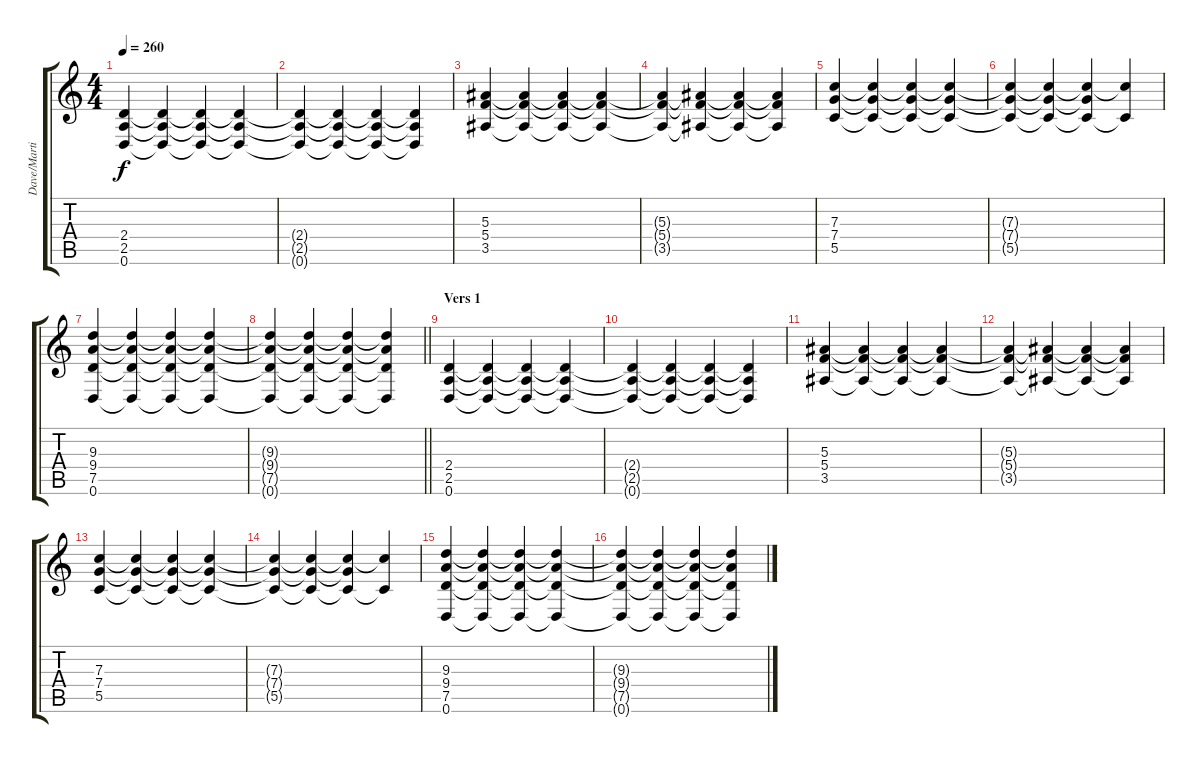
\track ("Dave/Martin Rythm guitar" "Dave/Marti") {instrument distortionguitar}
\staff {score tabs}
\tuning (D4 A3 F3 C3 G2 D2) {hide}
\ts (4 4)
\tempo 260
\clef g2
\ks c
(2.4 2.5 0.6).4{dy f} (2.4{t} 2.5{t} 0.6{t}).4 (2.4{t} 2.5{t} 0.6{t}).4 (2.4{t} 2.5{t} 0.6{t}).4 |
(2.4{t} 2.5{t} 0.6{t}).4 (2.4{t} 2.5{t} 0.6{t}).4 (2.4{t} 2.5{t} 0.6{t}).4 (2.4{t} 2.5{t} 0.6{t}).4 |
(5.3 5.4 3.5).4 (5.3{t} 5.4{t} 3.5{t}).4 (5.3{t} 5.4{t} 3.5{t}).4 (5.3{t} 5.4{t} 3.5{t}).4 |
(5.3{t} 5.4{t} 3.5{t}).4 (5.3{t} 5.4{t} 3.5{t}).4 (5.3{t} 5.4{t} 3.5{t}).4 (5.3{t} 5.4{t} 3.5{t}).4 |
(7.3 7.4 5.5).4 (7.3{t} 7.4{t} 5.5{t}).4 (7.3{t} 7.4{t} 5.5{t}).4 (7.3{t} 7.4{t} 5.5{t}).4 |
(7.3{t} 7.4{t} 5.5{t}).4 (7.3{t} 7.4{t} 5.5{t}).4 (7.3{t} 7.4{t} 5.5{t}).4 (7.3{t} 5.5{t}).4 |
(9.3 9.4 7.5 0.6).4 (9.3{t} 9.4{t} 7.5{t} 0.6{t}).4 (9.3{t} 9.4{t} 7.5{t} 0.6{t}).4 (9.3{t} 9.4{t} 7.5{t} 0.6{t}).4 |
\barLineRight lightlight
(9.3{t} 9.4{t} 7.5{t} 0.6{t}).4 (9.3{t} 9.4{t} 7.5{t} 0.6{t}).4 (9.3{t} 9.4{t} 7.5{t} 0.6{t}).4 (9.3{t} 9.4{t} 7.5{t} 0.6{t}).4 |
\section ("" "Vers 1")
(2.4 2.5 0.6).4 (2.4{t} 2.5{t} 0.6{t}).4 (2.4{t} 2.5{t} 0.6{t}).4 (2.4{t} 2.5{t} 0.6{t}).4 |
(2.4{t} 2.5{t} 0.6{t}).4 (2.4{t} 2.5{t} 0.6{t}).4 (2.4{t} 2.5{t} 0.6{t}).4 (2.4{t} 2.5{t} 0.6{t}).4 |
(5.3 5.4 3.5).4 (5.3{t} 5.4{t} 3.5{t}).4 (5.3{t} 5.4{t} 3.5{t}).4 (5.3{t} 5.4{t} 3.5{t}).4 |
(5.3{t} 5.4{t} 3.5{t}).4 (5.3{t} 5.4{t} 3.5{t}).4 (5.3{t} 5.4{t} 3.5{t}).4 (5.3{t} 5.4{t} 3.5{t}).4 |
(7.3 7.4 5.5).4 (7.3{t} 7.4{t} 5.5{t}).4 (7.3{t} 7.4{t} 5.5{t}).4 (7.3{t} 7.4{t} 5.5{t}).4 |
(7.3{t} 7.4{t} 5.5{t}).4 (7.3{t} 7.4{t} 5.5{t}).4 (7.3{t} 7.4{t} 5.5{t}).4 (7.3{t} 5.5{t}).4 |
(9.3 9.4 7.5 0.6).4 (9.3{t} 9.4{t} 7.5{t} 0.6{t}).4 (9.3{t} 9.4{t} 7.5{t} 0.6{t}).4 (9.3{t} 9.4{t} 7.5{t} 0.6{t}).4 |
(9.3{t} 9.4{t} 7.5{t} 0.6{t}).4 (9.3{t} 9.4{t} 7.5{t} 0.6{t}).4 (9.3{t} 9.4{t} 7.5{t} 0.6{t}).4 (9.3{t} 9.4{t} 7.5{t} 0.6{t}).4
